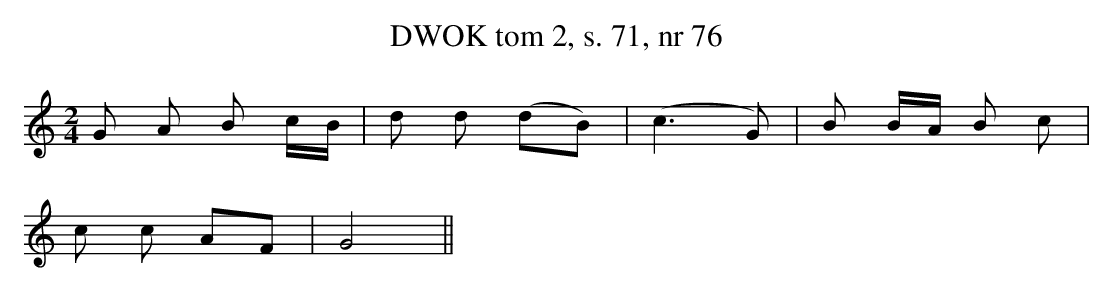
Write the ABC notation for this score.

X:1
T: DWOK tom 2, s. 71, nr 76
L: 1/16
M: 2/4
K: C
G2 A2 B2 cB  |\
d2 d2 (d2B2) |\
 (c6 G2) |\
B2 BA B2 c2 |
c2 c2 A2F2 |\
G8 ||
